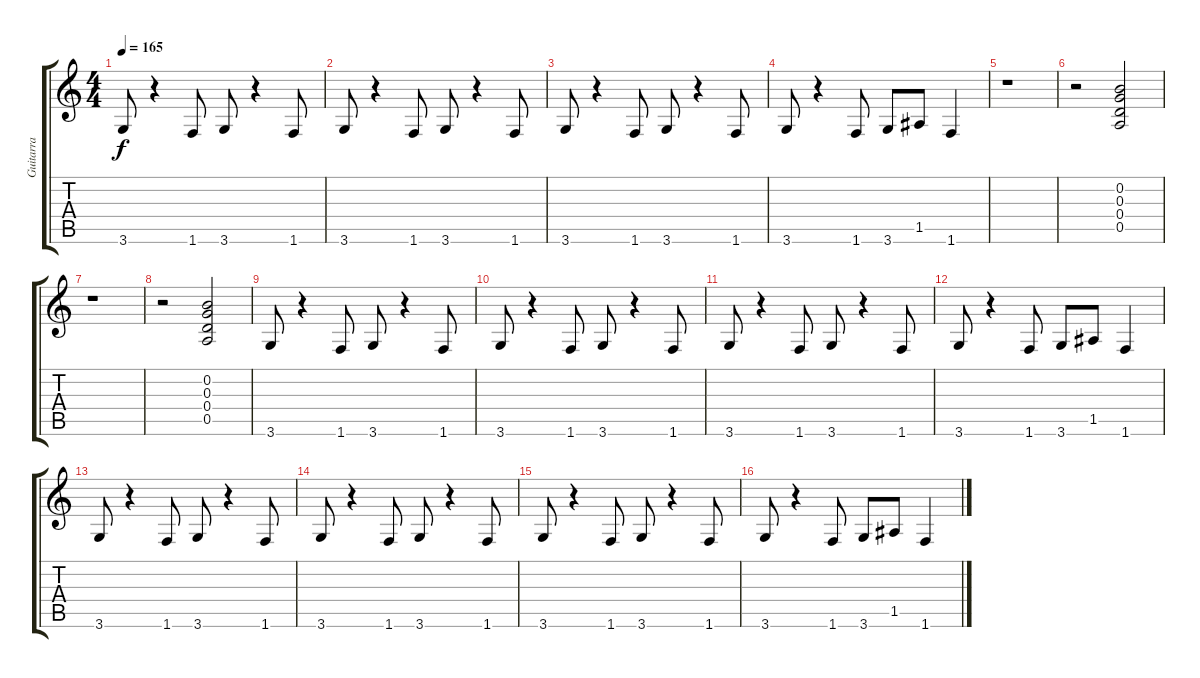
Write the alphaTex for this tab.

\track ("Guitarra" "Guitarra") {instrument overdrivenguitar}
\staff {score tabs}
\tuning (E4 B3 G3 D3 A2 E2) {hide}
\ts (4 4)
\tempo 165
\clef g2
\ks c
3.6.8{dy f} r.4 1.6.8 3.6.8 r.4 1.6.8 |
3.6.8 r.4 1.6.8 3.6.8 r.4 1.6.8 |
3.6.8 r.4 1.6.8 3.6.8 r.4 1.6.8 |
3.6.8 r.4 1.6.8 3.6.8 1.5.8 1.6.4 |
r.1{instrument distortionguitar} |
r.2 (0.2 0.3 0.4 0.5).2 |
r.1{instrument distortionguitar} |
r.2 (0.2 0.3 0.4 0.5).2 |
3.6.8{instrument overdrivenguitar} r.4 1.6.8 3.6.8 r.4 1.6.8 |
3.6.8 r.4 1.6.8 3.6.8 r.4 1.6.8 |
3.6.8 r.4 1.6.8 3.6.8 r.4 1.6.8 |
3.6.8 r.4 1.6.8 3.6.8 1.5.8 1.6.4 |
3.6.8 r.4 1.6.8 3.6.8 r.4 1.6.8 |
3.6.8 r.4 1.6.8 3.6.8 r.4 1.6.8 |
3.6.8 r.4 1.6.8 3.6.8 r.4 1.6.8 |
3.6.8 r.4 1.6.8 3.6.8 1.5.8 1.6.4
